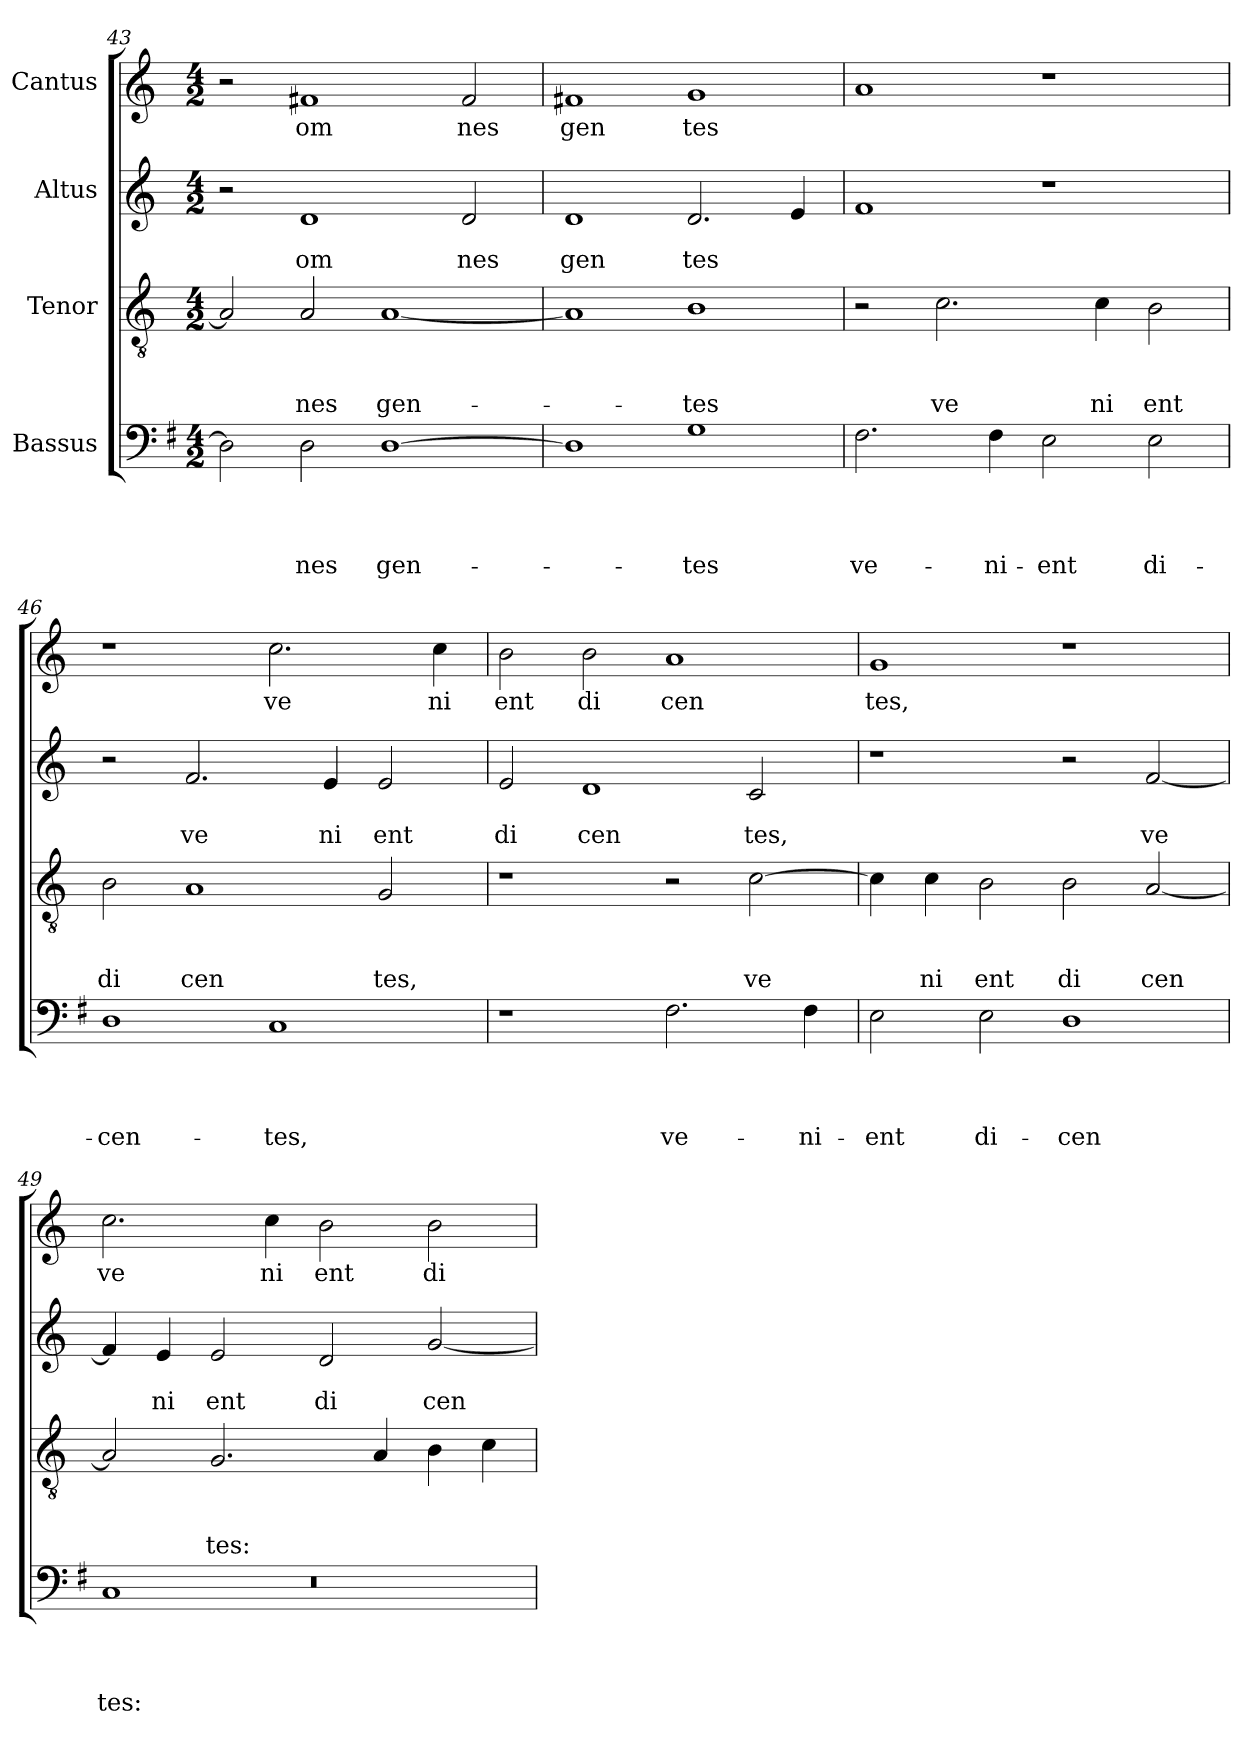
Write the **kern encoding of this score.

**kern	**text	**text	**text	**text	**kern	**text	**text	**text	**kern	**text	**text	**kern	**text
*part4	*part4	*part4	*part4	*part4	*part3	*part3	*part3	*part3	*part2	*part2	*part2	*part1	*part1
*staff4	*staff4	*staff4	*staff4	*staff4	*staff3	*staff3	*staff3	*staff3	*staff2	*staff2	*staff2	*staff1	*staff1
*I"Bassus	*	*	*	*	*I"Tenor	*	*	*	*I"Altus	*	*	*I"Cantus	*
*clefF4	*	*	*	*	*clefGv2	*	*	*	*clefG2	*	*	*clefG2	*
*ITrd-3c-5	*	*	*	*	*	*	*	*	*	*	*	*	*
*k[]	*	*	*	*	*k[]	*	*	*	*k[]	*	*	*k[]	*
*C:	*	*	*	*	*C:	*	*	*	*C:	*	*	*C:	*
*M4/2	*	*	*	*	*M4/2	*	*	*	*M4/2	*	*	*M4/2	*
=43	=43	=43	=43	=43	=43	=43	=43	=43	=43	=43	=43	=43	=43
2G\]	.	.	.	.	2A/]	.	.	.	2r	.	.	2r	.
!	!	!	!	!LO:LY:b	!	!	!	!LO:LY:b	!	!	!LO:LY:b	!	!LO:LY:b
2G\	.	.	.	-nes	2A/	.	.	-nes	1d	.	om	1f#X	om
!	!	!	!	!LO:LY:b	!	!	!	!LO:LY:b	!	!	!	!	!
[>1G	.	.	.	gen-	[<1A	.	.	gen-	.	.	.	.	.
!	!	!	!	!	!	!	!	!	!	!	!LO:LY:b	!	!LO:LY:b
.	.	.	.	.	.	.	.	.	2d/	.	nes	2f#/	nes
=44	=44	=44	=44	=44	=44	=44	=44	=44	=44	=44	=44	=44	=44
!	!	!	!	!	!	!	!	!	!	!	!LO:LY:b	!	!LO:LY:b
1G]	.	.	.	.	1A]	.	.	.	1d	.	gen	1f#X	gen
!	!	!	!	!LO:LY:b	!	!	!	!LO:LY:b	!	!	!LO:LY:b	!	!LO:LY:b
1c	.	.	.	-tes	1B	.	.	-tes	2.d/	.	tes	1g	tes
.	.	.	.	.	.	.	.	.	4e/	.	.	.	.
!!LO:LB:g=z
=45	=45	=45	=45	=45	=45	=45	=45	=45	=45	=45	=45	=45	=45
!	!	!	!	!LO:LY:b	!	!	!	!	!	!	!	!	!
2.B\	.	.	.	ve-	2r	.	.	.	1f	.	.	1a	.
!	!	!	!	!	!	!	!	!LO:LY:b	!	!	!	!	!
.	.	.	.	.	2.c\	.	.	ve	.	.	.	.	.
!	!	!	!	!LO:LY:b	!	!	!	!	!	!	!	!	!
4B\	.	.	.	-ni-	.	.	.	.	.	.	.	.	.
!	!	!	!	!LO:LY:b	!	!	!	!	!	!	!	!	!
2A\	.	.	.	-ent	.	.	.	.	1r	.	.	1r	.
!	!	!	!	!	!	!	!	!LO:LY:b	!	!	!	!	!
.	.	.	.	.	4c\	.	.	ni	.	.	.	.	.
!	!	!	!	!LO:LY:b	!	!	!	!LO:LY:b	!	!	!	!	!
2A\	.	.	.	di-	2B\	.	.	ent	.	.	.	.	.
=46	=46	=46	=46	=46	=46	=46	=46	=46	=46	=46	=46	=46	=46
!	!	!	!	!LO:LY:b	!	!	!	!LO:LY:b	!	!	!	!	!
1G	.	.	.	-cen-	2B\	.	.	di	2r	.	.	1r	.
!	!	!	!	!	!	!	!	!LO:LY:b	!	!	!LO:LY:b	!	!
.	.	.	.	.	1A	.	.	cen	2.f/	.	ve	.	.
!	!	!	!	!LO:LY:b	!	!	!	!	!	!	!	!	!LO:LY:b
1F	.	.	.	-tes,	.	.	.	.	.	.	.	2.cc\	ve
!	!	!	!	!	!	!	!	!	!	!	!LO:LY:b	!	!
.	.	.	.	.	.	.	.	.	4e/	.	ni	.	.
!	!	!	!	!	!	!	!	!LO:LY:b	!	!	!LO:LY:b	!	!
.	.	.	.	.	2G/	.	.	tes,	2e/	.	ent	.	.
!	!	!	!	!	!	!	!	!	!	!	!	!	!LO:LY:b
.	.	.	.	.	.	.	.	.	.	.	.	4cc\	ni
=47	=47	=47	=47	=47	=47	=47	=47	=47	=47	=47	=47	=47	=47
!	!	!	!	!	!	!	!	!	!	!	!LO:LY:b	!	!LO:LY:b
1r	.	.	.	.	1r	.	.	.	2e/	.	di	2b\	ent
!	!	!	!	!	!	!	!	!	!	!	!LO:LY:b	!	!LO:LY:b
.	.	.	.	.	.	.	.	.	1d	.	cen	2b\	di
!	!	!	!	!LO:LY:b	!	!	!	!	!	!	!	!	!LO:LY:b
2.B\	.	.	.	ve-	2r	.	.	.	.	.	.	1a	cen
!	!	!	!	!	!	!	!	!LO:LY:b	!	!	!LO:LY:b	!	!
.	.	.	.	.	[>2c\	.	.	ve	2c/	.	tes,	.	.
!	!	!	!	!LO:LY:b	!	!	!	!	!	!	!	!	!
4B\	.	.	.	-ni-	.	.	.	.	.	.	.	.	.
=48	=48	=48	=48	=48	=48	=48	=48	=48	=48	=48	=48	=48	=48
!	!	!	!	!LO:LY:b	!	!	!	!	!	!	!	!	!LO:LY:b
2A\	.	.	.	-ent	4c\]	.	.	.	1r	.	.	1g	tes,
!	!	!	!	!	!	!	!	!LO:LY:b	!	!	!	!	!
.	.	.	.	.	4c\	.	.	ni	.	.	.	.	.
!	!	!	!	!LO:LY:b	!	!	!	!LO:LY:b	!	!	!	!	!
2A\	.	.	.	di-	2B\	.	.	ent	.	.	.	.	.
!	!	!	!	!LO:LY:b	!	!	!	!LO:LY:b	!	!	!	!	!
1G	.	.	.	-cen-	2B\	.	.	di	2r	.	.	1r	.
!	!	!	!	!	!	!	!	!LO:LY:b	!	!	!LO:LY:b	!	!
.	.	.	.	.	[<2A/	.	.	cen	[<2f/	.	ve	.	.
=49	=49	=49	=49	=49	=49	=49	=49	=49	=49	=49	=49	=49	=49
*^	*	*	*	*	*	*	*	*	*	*	*	*	*
*	*^	*	*	*	*	*	*	*	*	*	*	*	*	*
!	!	!LO:N:vis=1	!	!	!	!LO:LY:b	!	!	!	!	!	!	!	!	!LO:LY:b
0ryy	1F	0r	.	.	.	-tes:	2A/]	.	.	.	4f/]	.	.	2.cc\	ve
!	!	!	!	!	!	!	!	!	!	!	!	!	!LO:LY:b	!	!
.	.	.	.	.	.	.	.	.	.	.	4e/	.	ni	.	.
!	!	!	!	!	!	!	!	!	!	!LO:LY:b	!	!	!LO:LY:b	!	!
.	.	.	.	.	.	.	2.G/	.	.	tes:	2e/	.	ent	.	.
!	!	!	!	!	!	!	!	!	!	!	!	!	!	!	!LO:LY:b
.	.	.	.	.	.	.	.	.	.	.	.	.	.	4cc\	ni
!	!	!	!	!	!	!	!	!	!	!	!	!	!LO:LY:b	!	!LO:LY:b
.	1ryy	.	.	.	.	.	.	.	.	.	2d/	.	di	2b\	ent
.	.	.	.	.	.	.	4A/	.	.	.	.	.	.	.	.
!	!	!	!	!	!	!	!	!	!	!	!	!	!LO:LY:b	!	!LO:LY:b
.	.	.	.	.	.	.	4B\	.	.	.	[<2g/	.	cen	2b\	di
.	.	.	.	.	.	.	4c\	.	.	.	.	.	.	.	.
*v	*v	*v	*	*	*	*	*	*	*	*	*	*	*	*	*
=	=	=	=	=	=	=	=	=	=	=	=	=	=
*-	*-	*-	*-	*-	*-	*-	*-	*-	*-	*-	*-	*-	*-
